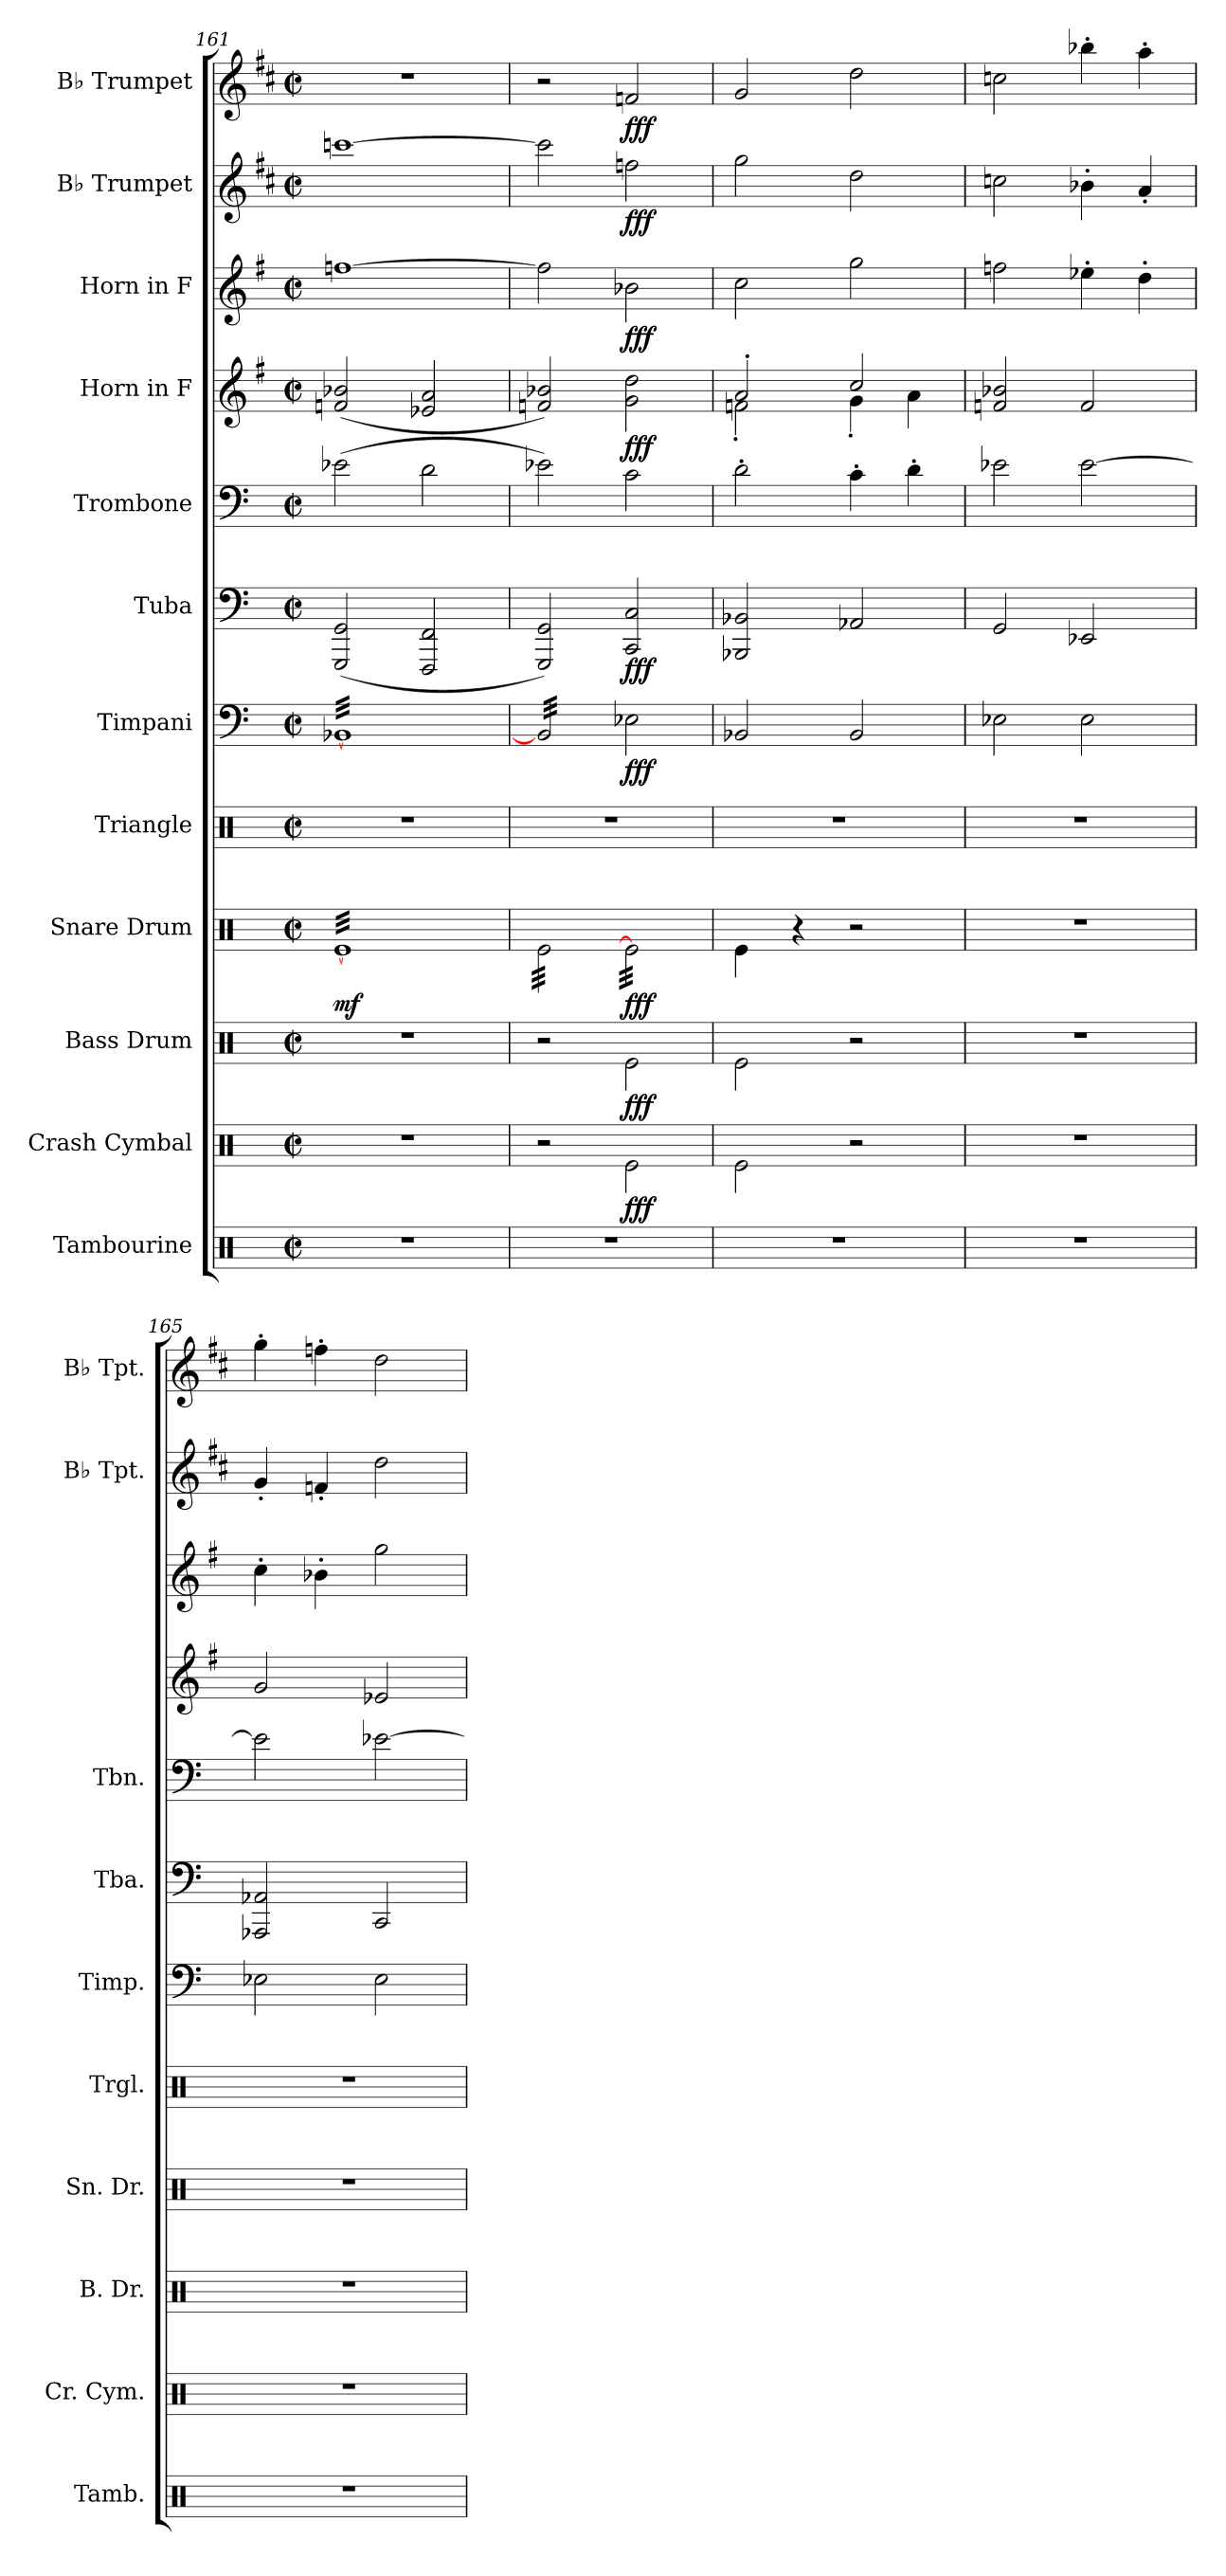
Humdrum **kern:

**kern	**kern	**dynam	**kern	**dynam	**kern	**dynam	**kern	**kern	**dynam	**kern	**dynam	**kern	**kern	**dynam	**kern	**dynam	**kern	**dynam	**kern	**dynam
*part12	*part11	*part11	*part10	*part10	*part9	*part9	*part8	*part7	*part7	*part6	*part6	*part5	*part4	*part4	*part3	*part3	*part2	*part2	*part1	*part1
*staff12	*staff11	*staff11	*staff10	*staff10	*staff9	*staff9	*staff8	*staff7	*staff7	*staff6	*staff6	*staff5	*staff4	*staff4	*staff3	*staff3	*staff2	*staff2	*staff1	*staff1
*I"Tambourine	*I"Crash Cymbal	*	*I"Bass Drum	*	*I"Snare Drum	*	*I"Triangle	*I"Timpani	*	*I"Tuba	*	*I"Trombone	*I"Horn in F	*	*I"Horn in F	*	*I"B♭ Trumpet	*	*I"B♭ Trumpet	*
*I'Tamb.	*I'Cr. Cym.	*	*I'B. Dr.	*	*I'Sn. Dr.	*	*I'Trgl.	*I'Timp.	*	*I'Tba.	*	*I'Tbn.	*	*	*	*	*I'B♭ Tpt.	*	*I'B♭ Tpt.	*
*clefX	*clefX	*	*clefX	*	*clefX	*	*clefX	*clefF4	*	*clefF4	*	*clefF4	*clefG2	*	*clefG2	*	*clefG2	*	*clefG2	*
*	*	*	*	*	*	*	*	*	*	*	*	*	*ITrd4c7	*	*ITrd4c7	*	*ITrd1c2	*	*ITrd1c2	*
*k[]	*k[]	*	*k[]	*	*k[]	*	*k[]	*k[]	*	*k[]	*	*k[]	*k[]	*	*k[]	*	*k[]	*	*k[]	*
*M2/2	*M2/2	*	*M2/2	*	*M2/2	*	*M2/2	*M2/2	*	*M2/2	*	*M2/2	*M2/2	*	*M2/2	*	*M2/2	*	*M2/2	*
*met(c|)	*met(c|)	*	*met(c|)	*	*met(c|)	*	*met(c|)	*met(c|)	*	*met(c|)	*	*met(c|)	*met(c|)	*	*met(c|)	*	*met(c|)	*	*met(c|)	*
=161	=161	=161	=161	=161	=161	=161	=161	=161	=161	=161	=161	=161	=161	=161	=161	=161	=161	=161	=161	=161
!	!	!	!	!	!	!LO:DY:b	!	!	!	!	!	!	!	!	!	!	!	!	!	!
*	*	*	*	*	*tremolo	*	*	*	*	*	*	*	*	*	*	*	*	*	*	*
*	*	*	*	*	*	*	*	*tremolo	*	*	*	*	*	*	*	*	*	*	*	*
1r	1r	.	1r	.	[32ReLLL	mf	1r	[32BB-XLLL	.	(2GGG/ 2GG/	.	(2e-X\	(2B-X/ 2e-X/	.	[1b-X	.	[1bb-X	.	1r	.
.	.	.	.	.	32Re	.	.	32BB-X	.	.	.	.	.	.	.	.	.	.	.	.
.	.	.	.	.	32Re	.	.	32BB-X	.	.	.	.	.	.	.	.	.	.	.	.
.	.	.	.	.	32Re	.	.	32BB-X	.	.	.	.	.	.	.	.	.	.	.	.
.	.	.	.	.	32Re	.	.	32BB-X	.	.	.	.	.	.	.	.	.	.	.	.
.	.	.	.	.	32Re	.	.	32BB-X	.	.	.	.	.	.	.	.	.	.	.	.
.	.	.	.	.	32Re	.	.	32BB-X	.	.	.	.	.	.	.	.	.	.	.	.
.	.	.	.	.	32Re	.	.	32BB-X	.	.	.	.	.	.	.	.	.	.	.	.
.	.	.	.	.	32Re	.	.	32BB-X	.	.	.	.	.	.	.	.	.	.	.	.
.	.	.	.	.	32Re	.	.	32BB-X	.	.	.	.	.	.	.	.	.	.	.	.
.	.	.	.	.	32Re	.	.	32BB-X	.	.	.	.	.	.	.	.	.	.	.	.
.	.	.	.	.	32Re	.	.	32BB-X	.	.	.	.	.	.	.	.	.	.	.	.
.	.	.	.	.	32Re	.	.	32BB-X	.	.	.	.	.	.	.	.	.	.	.	.
.	.	.	.	.	32Re	.	.	32BB-X	.	.	.	.	.	.	.	.	.	.	.	.
.	.	.	.	.	32Re	.	.	32BB-X	.	.	.	.	.	.	.	.	.	.	.	.
.	.	.	.	.	32Re	.	.	32BB-X	.	.	.	.	.	.	.	.	.	.	.	.
.	.	.	.	.	32Re	.	.	32BB-X	.	2FFF/ 2FF/	.	2d\	2A-X/ 2d/	.	.	.	.	.	.	.
.	.	.	.	.	32Re	.	.	32BB-X	.	.	.	.	.	.	.	.	.	.	.	.
.	.	.	.	.	32Re	.	.	32BB-X	.	.	.	.	.	.	.	.	.	.	.	.
.	.	.	.	.	32Re	.	.	32BB-X	.	.	.	.	.	.	.	.	.	.	.	.
.	.	.	.	.	32Re	.	.	32BB-X	.	.	.	.	.	.	.	.	.	.	.	.
.	.	.	.	.	32Re	.	.	32BB-X	.	.	.	.	.	.	.	.	.	.	.	.
.	.	.	.	.	32Re	.	.	32BB-X	.	.	.	.	.	.	.	.	.	.	.	.
.	.	.	.	.	32Re	.	.	32BB-X	.	.	.	.	.	.	.	.	.	.	.	.
.	.	.	.	.	32Re	.	.	32BB-X	.	.	.	.	.	.	.	.	.	.	.	.
.	.	.	.	.	32Re	.	.	32BB-X	.	.	.	.	.	.	.	.	.	.	.	.
.	.	.	.	.	32Re	.	.	32BB-X	.	.	.	.	.	.	.	.	.	.	.	.
.	.	.	.	.	32Re	.	.	32BB-X	.	.	.	.	.	.	.	.	.	.	.	.
.	.	.	.	.	32Re	.	.	32BB-X	.	.	.	.	.	.	.	.	.	.	.	.
.	.	.	.	.	32Re	.	.	32BB-X	.	.	.	.	.	.	.	.	.	.	.	.
.	.	.	.	.	32Re	.	.	32BB-X	.	.	.	.	.	.	.	.	.	.	.	.
.	.	.	.	.	32ReJJJ	.	.	32BB-XJJJ	.	.	.	.	.	.	.	.	.	.	.	.
=162	=162	=162	=162	=162	=162	=162	=162	=162	=162	=162	=162	=162	=162	=162	=162	=162	=162	=162	=162	=162
1r	2r	.	2r	.	32Re\LLL	.	1r	32BB-/]LLL	.	2GGG/ 2GG/)	.	2e-X\)	2B-X/ 2e-X/)	.	2b-\]	.	2bb-\]	.	2r	.
.	.	.	.	.	32Re\	.	.	32BB-/	.	.	.	.	.	.	.	.	.	.	.	.
.	.	.	.	.	32Re\	.	.	32BB-/	.	.	.	.	.	.	.	.	.	.	.	.
.	.	.	.	.	32Re\	.	.	32BB-/	.	.	.	.	.	.	.	.	.	.	.	.
.	.	.	.	.	32Re\	.	.	32BB-/	.	.	.	.	.	.	.	.	.	.	.	.
.	.	.	.	.	32Re\	.	.	32BB-/	.	.	.	.	.	.	.	.	.	.	.	.
.	.	.	.	.	32Re\	.	.	32BB-/	.	.	.	.	.	.	.	.	.	.	.	.
.	.	.	.	.	32Re\	.	.	32BB-/	.	.	.	.	.	.	.	.	.	.	.	.
.	.	.	.	.	32Re\	.	.	32BB-/	.	.	.	.	.	.	.	.	.	.	.	.
.	.	.	.	.	32Re\	.	.	32BB-/	.	.	.	.	.	.	.	.	.	.	.	.
.	.	.	.	.	32Re\	.	.	32BB-/	.	.	.	.	.	.	.	.	.	.	.	.
.	.	.	.	.	32Re\	.	.	32BB-/	.	.	.	.	.	.	.	.	.	.	.	.
.	.	.	.	.	32Re\	.	.	32BB-/	.	.	.	.	.	.	.	.	.	.	.	.
.	.	.	.	.	32Re\	.	.	32BB-/	.	.	.	.	.	.	.	.	.	.	.	.
.	.	.	.	.	32Re\	.	.	32BB-/	.	.	.	.	.	.	.	.	.	.	.	.
.	.	.	.	.	32Re\JJJ	.	.	32BB-/JJJ	.	.	.	.	.	.	.	.	.	.	.	.
*	*	*	*	*	*	*	*	*Xtremolo	*	*	*	*	*	*	*	*	*	*	*	*
!	!	!LO:DY:b	!	!LO:DY:b	!	!LO:DY:b	!	!	!LO:DY:b	!	!LO:DY:b	!	!	!LO:DY:b	!	!LO:DY:b	!	!LO:DY:b	!	!LO:DY:b
.	2Re\	fff	2Re\	fff	32Re\]LLL	fff	.	2E-X\	fff	2CC/ 2C/	fff	2c\	2c\ 2g\	fff	2e-X\	fff	2ee-X\	fff	2e-X/	fff
.	.	.	.	.	32Re\	.	.	.	.	.	.	.	.	.	.	.	.	.	.	.
.	.	.	.	.	32Re\	.	.	.	.	.	.	.	.	.	.	.	.	.	.	.
.	.	.	.	.	32Re\	.	.	.	.	.	.	.	.	.	.	.	.	.	.	.
.	.	.	.	.	32Re\	.	.	.	.	.	.	.	.	.	.	.	.	.	.	.
.	.	.	.	.	32Re\	.	.	.	.	.	.	.	.	.	.	.	.	.	.	.
.	.	.	.	.	32Re\	.	.	.	.	.	.	.	.	.	.	.	.	.	.	.
.	.	.	.	.	32Re\	.	.	.	.	.	.	.	.	.	.	.	.	.	.	.
.	.	.	.	.	32Re\	.	.	.	.	.	.	.	.	.	.	.	.	.	.	.
.	.	.	.	.	32Re\	.	.	.	.	.	.	.	.	.	.	.	.	.	.	.
.	.	.	.	.	32Re\	.	.	.	.	.	.	.	.	.	.	.	.	.	.	.
.	.	.	.	.	32Re\	.	.	.	.	.	.	.	.	.	.	.	.	.	.	.
.	.	.	.	.	32Re\	.	.	.	.	.	.	.	.	.	.	.	.	.	.	.
.	.	.	.	.	32Re\	.	.	.	.	.	.	.	.	.	.	.	.	.	.	.
.	.	.	.	.	32Re\	.	.	.	.	.	.	.	.	.	.	.	.	.	.	.
.	.	.	.	.	32Re\JJJ	.	.	.	.	.	.	.	.	.	.	.	.	.	.	.
*	*	*	*	*	*Xtremolo	*	*	*	*	*	*	*	*	*	*	*	*	*	*	*
=163	=163	=163	=163	=163	=163	=163	=163	=163	=163	=163	=163	=163	=163	=163	=163	=163	=163	=163	=163	=163
*	*	*	*	*	*	*	*	*	*	*	*	*	*^	*	*	*	*	*	*	*
1r	2Re\	.	2Re\	.	4Re\	.	1r	2BB-X/	.	2BBB-X/ 2BB-X/	.	2d'\	2d'/	2B-X'\	.	2f\	.	2ff\	.	2f/	.
.	.	.	.	.	4r	.	.	.	.	.	.	.	.	.	.	.	.	.	.	.	.
.	2r	.	2r	.	2r	.	.	2BB-/	.	2AA-X/	.	4c'\	2f/	4c'\	.	2cc\	.	2cc\	.	2cc\	.
.	.	.	.	.	.	.	.	.	.	.	.	4d'\	.	4d\	.	.	.	.	.	.	.
*	*	*	*	*	*	*	*	*	*	*	*	*	*v	*v	*	*	*	*	*	*	*
=164	=164	=164	=164	=164	=164	=164	=164	=164	=164	=164	=164	=164	=164	=164	=164	=164	=164	=164	=164	=164
1r	1r	.	1r	.	1r	.	1r	2E-X\	.	2GG/	.	2e-X\	2B-X/ 2e-X/	.	2b-X\	.	2b-X\	.	2b-X\	.
.	.	.	.	.	.	.	.	2E-\	.	2EE-X/	.	[2e-\	2B-/	.	4a-X'\	.	4a-X'\	.	4aa-X'\	.
.	.	.	.	.	.	.	.	.	.	.	.	.	.	.	4g'\	.	4g'/	.	4gg'\	.
=165	=165	=165	=165	=165	=165	=165	=165	=165	=165	=165	=165	=165	=165	=165	=165	=165	=165	=165	=165	=165
1r	1r	.	1r	.	1r	.	1r	2E-X\	.	2AAA-X/ 2AA-X/	.	2e-\]	2c/	.	4f'\	.	4f'/	.	4ff'\	.
.	.	.	.	.	.	.	.	.	.	.	.	.	.	.	4e-X'\	.	4e-X'/	.	4ee-X'\	.
.	.	.	.	.	.	.	.	2E-\	.	2CC/	.	[2e-X\	2A-X/	.	2cc\	.	2cc\	.	2cc\	.
=	=	=	=	=	=	=	=	=	=	=	=	=	=	=	=	=	=	=	=	=
*-	*-	*-	*-	*-	*-	*-	*-	*-	*-	*-	*-	*-	*-	*-	*-	*-	*-	*-	*-	*-
